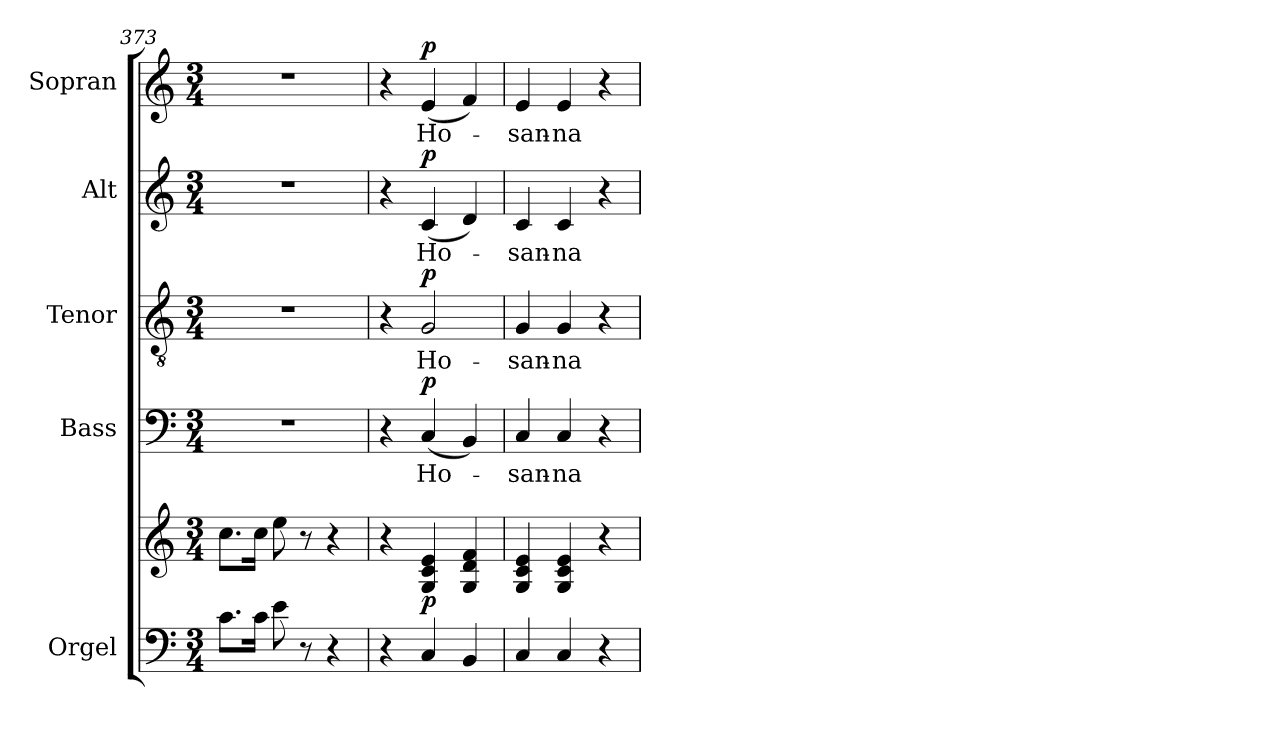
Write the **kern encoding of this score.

**kern	**kern	**dynam	**kern	**text	**dynam	**kern	**text	**dynam	**kern	**text	**dynam	**kern	**text	**dynam
*part5	*part5	*part5	*part4	*part4	*part4	*part3	*part3	*part3	*part2	*part2	*part2	*part1	*part1	*part1
*staff6	*staff5	*staff5/6	*staff4	*staff4	*staff4	*staff3	*staff3	*staff3	*staff2	*staff2	*staff2	*staff1	*staff1	*staff1
*I"Orgel	*	*	*I"Bass	*	*	*I"Tenor	*	*	*I"Alt	*	*	*I"Sopran	*	*
*I'Org.	*	*	*I'B.	*	*	*I'T.	*	*	*I'A.	*	*	*I'S.	*	*
*clefF4	*clefG2	*	*clefF4	*	*	*clefGv2	*	*	*clefG2	*	*	*clefG2	*	*
*k[]	*k[]	*	*k[]	*	*	*k[]	*	*	*k[]	*	*	*k[]	*	*
*C:	*C:	*	*C:	*	*	*C:	*	*	*C:	*	*	*C:	*	*
*M3/4	*M3/4	*	*M3/4	*	*	*M3/4	*	*	*M3/4	*	*	*M3/4	*	*
=373	=373	=373	=373	=373	=373	=373	=373	=373	=373	=373	=373	=373	=373	=373
8.c\L	8.cc\L	.	2.r	.	.	2.r	.	.	2.r	.	.	2.r	.	.
16c\Jk	16cc\Jk	.	.	.	.	.	.	.	.	.	.	.	.	.
8e\	8ee\	.	.	.	.	.	.	.	.	.	.	.	.	.
8r	8r	.	.	.	.	.	.	.	.	.	.	.	.	.
4r	4r	.	.	.	.	.	.	.	.	.	.	.	.	.
!!LO:PB:g=z
=374	=374	=374	=374	=374	=374	=374	=374	=374	=374	=374	=374	=374	=374	=374
4r	4r	.	4r	.	.	4r	.	.	4r	.	.	4r	.	.
!	!	!LO:DY:b	!	!LO:LY:b	!LO:DY:a	!	!LO:LY:b	!LO:DY:a	!	!LO:LY:b	!LO:DY:a	!	!LO:LY:b	!LO:DY:a
4C/	4G/ 4c/ 4e/	p	(<4C/	Ho-	p	2G/	Ho-	p	(<4c/	Ho-	p	(<4e/	Ho-	p
4BB/	4G/ 4d/ 4f/	.	4BB/)	.	.	.	.	.	4d/)	.	.	4f/)	.	.
=375	=375	=375	=375	=375	=375	=375	=375	=375	=375	=375	=375	=375	=375	=375
!	!	!	!	!LO:LY:b	!	!	!LO:LY:b	!	!	!LO:LY:b	!	!	!LO:LY:b	!
4C/	4G/ 4c/ 4e/	.	4C/	-san-	.	4G/	-san-	.	4c/	-san-	.	4e/	-san-	.
!	!	!	!	!LO:LY:b	!	!	!LO:LY:b	!	!	!LO:LY:b	!	!	!LO:LY:b	!
4C/	4G/ 4c/ 4e/	.	4C/	-na	.	4G/	-na	.	4c/	-na	.	4e/	-na	.
4r	4r	.	4r	.	.	4r	.	.	4r	.	.	4r	.	.
=	=	=	=	=	=	=	=	=	=	=	=	=	=	=
*-	*-	*-	*-	*-	*-	*-	*-	*-	*-	*-	*-	*-	*-	*-
